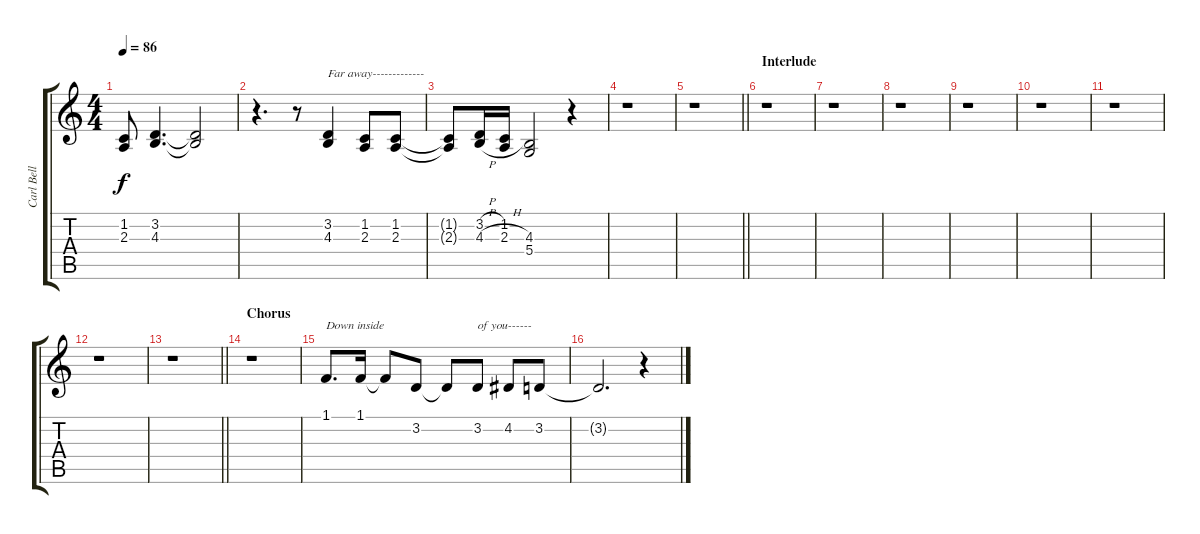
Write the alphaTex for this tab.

\track ("Carl Bell (Backing Vocals)" "Carl Bell ") {instrument harmonica}
\staff {score tabs}
\tuning (E4 B3 G3 D3 A2 E2) {hide}
\ts (4 4)
\tempo 86
\clef g2
\ks c
(1.2{t} 2.3{t}).8{dy f} (3.2 4.3).4{d} (3.2{t} 4.3{t}).2 |
r.4{d} r.8 (3.2 4.3).4{txt "Far away-------------"} (1.2 2.3).8 (1.2 2.3).8 |
(1.2{t} 2.3{t}).8 (3.2{h} 4.3{h}).16 (1.2 2.3{h}).16 (4.3 5.4).2 r.4 |
r.1 |
\barLineRight lightlight
r.1 |
\section ("" "Interlude")
r.1 |
r.1 |
r.1 |
r.1 |
r.1 |
r.1 |
r.1 |
\barLineRight lightlight
r.1 |
\section ("" "Chorus")
r.1 |
1.1.8{d txt "Down inside"} 1.1.16 1.1{t}.8 3.2.8 3.2{t}.8 3.2.8{txt "of you------"} 4.2.8 3.2.8 |
3.2{t}.2{d} r.4
